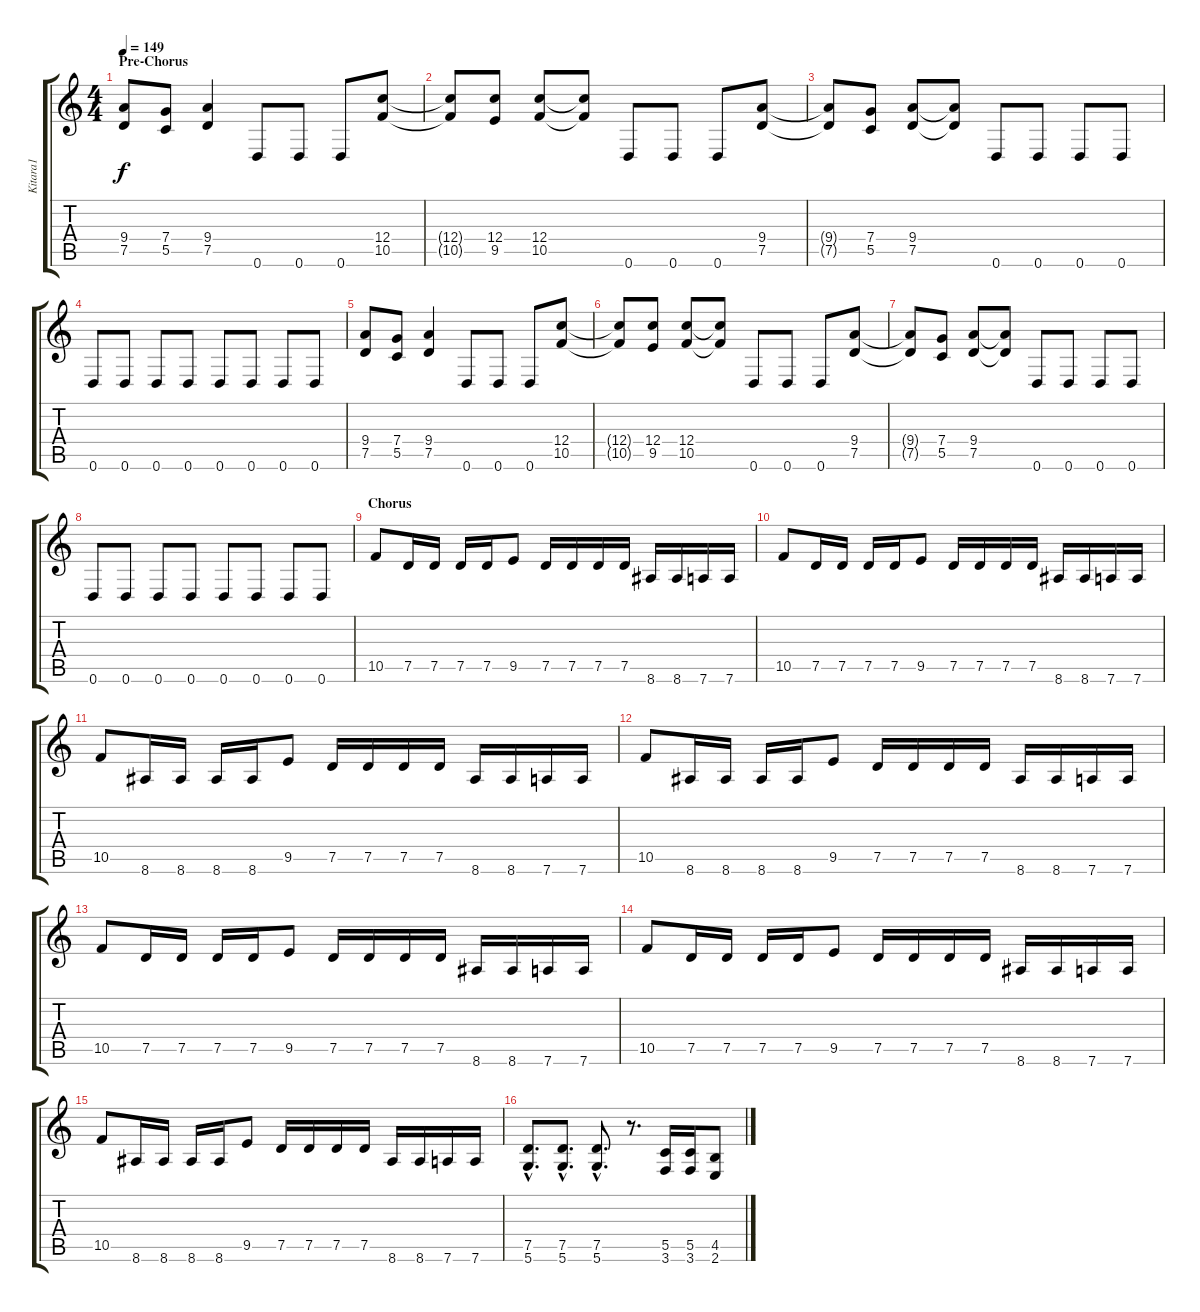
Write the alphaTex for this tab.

\track ("Kitara1" "Kitara1") {instrument distortionguitar}
\staff {score tabs}
\tuning (D4 A3 F3 C3 G2 D2) {hide}
\ts (4 4)
\section ("" "Pre-Chorus")
\tempo 149
\clef g2
\ks c
(9.4 7.5).8{dy f} (7.4 5.5).8 (9.4 7.5).4 0.6.8 0.6.8 0.6.8 (12.4 10.5).8 |
(12.4{t} 10.5{t}).8 (12.4 9.5).8 (12.4 10.5).8 (12.4{t} 10.5{t}).8 0.6.8 0.6.8 0.6.8 (9.4 7.5).8 |
(9.4{t} 7.5{t}).8 (7.4 5.5).8 (9.4 7.5).8 (9.4{t} 7.5{t}).8 0.6.8 0.6.8 0.6.8 0.6.8 |
0.6.8 0.6.8 0.6.8 0.6.8 0.6.8 0.6.8 0.6.8 0.6.8 |
(9.4 7.5).8 (7.4 5.5).8 (9.4 7.5).4 0.6.8 0.6.8 0.6.8 (12.4 10.5).8 |
(12.4{t} 10.5{t}).8 (12.4 9.5).8 (12.4 10.5).8 (12.4{t} 10.5{t}).8 0.6.8 0.6.8 0.6.8 (9.4 7.5).8 |
(9.4{t} 7.5{t}).8 (7.4 5.5).8 (9.4 7.5).8 (9.4{t} 7.5{t}).8 0.6.8 0.6.8 0.6.8 0.6.8 |
0.6.8 0.6.8 0.6.8 0.6.8 0.6.8 0.6.8 0.6.8 0.6.8 |
\section ("" "Chorus")
10.5.8 7.5.16 7.5.16 7.5.16 7.5.16 9.5.8 7.5.16 7.5.16 7.5.16 7.5.16 8.6.16 8.6.16 7.6.16 7.6.16 |
10.5.8 7.5.16 7.5.16 7.5.16 7.5.16 9.5.8 7.5.16 7.5.16 7.5.16 7.5.16 8.6.16 8.6.16 7.6.16 7.6.16 |
10.5.8 8.6.16 8.6.16 8.6.16 8.6.16 9.5.8 7.5.16 7.5.16 7.5.16 7.5.16 8.6.16 8.6.16 7.6.16 7.6.16 |
10.5.8 8.6.16 8.6.16 8.6.16 8.6.16 9.5.8 7.5.16 7.5.16 7.5.16 7.5.16 8.6.16 8.6.16 7.6.16 7.6.16 |
10.5.8 7.5.16 7.5.16 7.5.16 7.5.16 9.5.8 7.5.16 7.5.16 7.5.16 7.5.16 8.6.16 8.6.16 7.6.16 7.6.16 |
10.5.8 7.5.16 7.5.16 7.5.16 7.5.16 9.5.8 7.5.16 7.5.16 7.5.16 7.5.16 8.6.16 8.6.16 7.6.16 7.6.16 |
10.5.8 8.6.16 8.6.16 8.6.16 8.6.16 9.5.8 7.5.16 7.5.16 7.5.16 7.5.16 8.6.16 8.6.16 7.6.16 7.6.16 |
(7.5{hac} 5.6{hac}).8{d} (7.5{hac} 5.6{hac}).8{d} (7.5{hac} 5.6{hac}).8{d} r.8{d} (5.5 3.6).16 (5.5 3.6).16 (4.5 2.6).8
